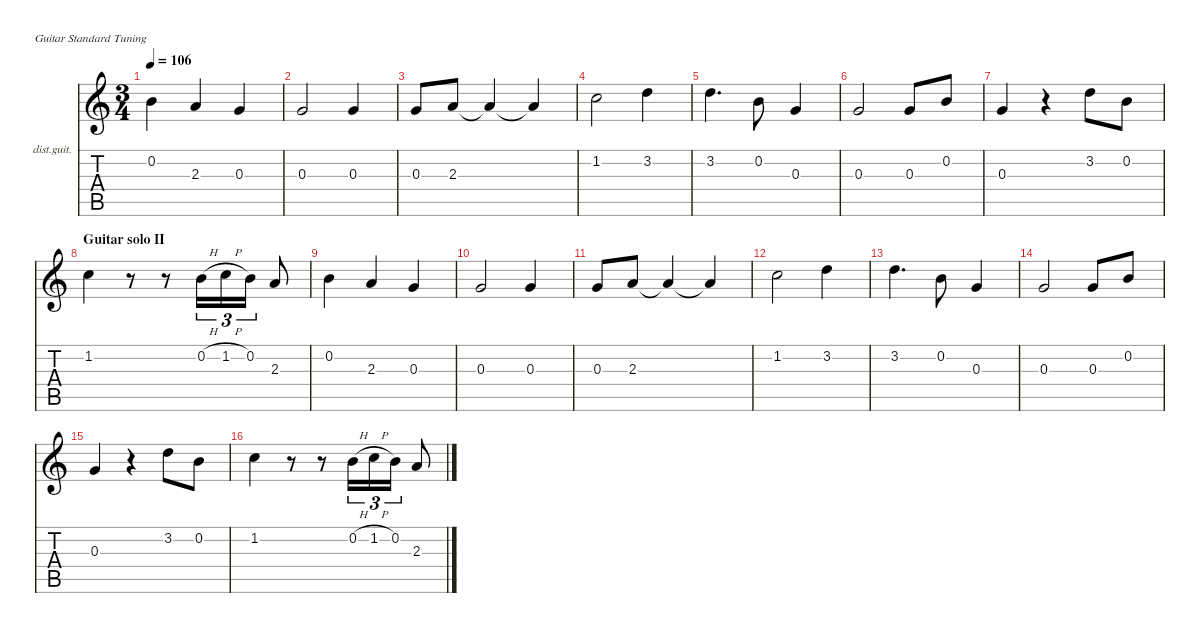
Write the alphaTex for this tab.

\defaultSystemsLayout 4
\hideDynamics
\bracketExtendMode nobrackets
\firstSystemTrackNameOrientation horizontal
\otherSystemsTrackNameOrientation horizontal
\track ("Kirk Hammet" "dist.guit.") {instrument distortionguitar}
\staff {score tabs}
\tuning (E4 B3 G3 D3 A2 E2)
\ts (3 4)
\tempo 106
\clef g2
\ks c
0.2.4{dy f instrument electricguitarclean beam Down} 2.3.4{beam Up} 0.3.4{beam Up} |
0.3.2{instrument electricguitarclean beam Up} 0.3.4{beam Up} |
0.3.8{instrument electricguitarclean beam Up} 2.3.8{beam Up} 2.3{t}.4{beam Up} 2.3{t}.4{beam Up} |
1.2.2{instrument electricguitarclean beam Down} 3.2.4{beam Down} |
3.2.4{d instrument electricguitarclean beam Down} 0.2.8{beam Down} 0.3.4{beam Up} |
0.3.2{instrument electricguitarclean beam Up} 0.3.8{beam Up} 0.2.8{beam Up} |
0.3.4{instrument electricguitarclean beam Up} r.4{beam Up} 3.2.8{beam Down} 0.2.8{beam Down} |
\section ("" "Guitar solo II")
1.2.4{instrument electricguitarclean beam Down} r.8{beam Down} r.8{beam Down} 0.2{h}.16{tu (3 2) beam Down} 1.2{h}.16{tu (3 2) beam Down} 0.2.16{tu (3 2) beam Down} 2.3.8{beam Up} |
0.2.4{instrument electricguitarclean beam Down} 2.3.4{beam Up} 0.3.4{beam Up} |
0.3.2{instrument electricguitarclean beam Up} 0.3.4{beam Up} |
0.3.8{instrument electricguitarclean beam Up} 2.3.8{beam Up} 2.3{t}.4{beam Up} 2.3{t}.4{beam Up} |
1.2.2{instrument electricguitarclean beam Down} 3.2.4{beam Down} |
3.2.4{d instrument electricguitarclean beam Down} 0.2.8{beam Down} 0.3.4{beam Up} |
0.3.2{instrument electricguitarclean beam Up} 0.3.8{beam Up} 0.2.8{beam Up} |
0.3.4{instrument electricguitarclean beam Up} r.4{beam Up} 3.2.8{beam Down} 0.2.8{beam Down} |
1.2.4{instrument electricguitarclean beam Down} r.8{beam Down} r.8{beam Down} 0.2{h}.16{tu (3 2) beam Down} 1.2{h}.16{tu (3 2) beam Down} 0.2.16{tu (3 2) beam Down} 2.3.8{beam Up}
